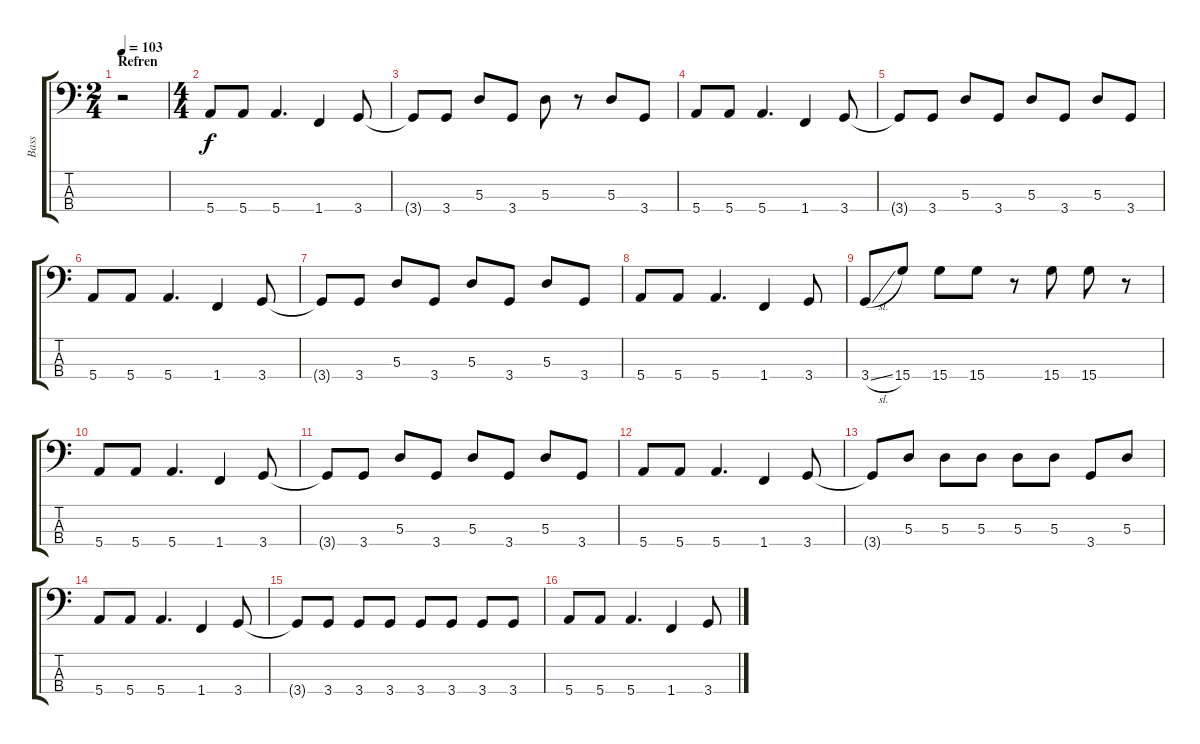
\track ("Bass" "Bass") {instrument electricbasspick}
\staff {score tabs}
\tuning (G2 D2 A1 E1) {hide}
\ts (2 4)
\section ("" "Refren")
\tempo 103
\clef f4
\ks aminor
r.2{dy f} |
\ts (4 4)
5.4.8 5.4.8 5.4.4{d} 1.4.4 3.4.8 |
3.4{t}.8 3.4.8 5.3.8 3.4.8 5.3.8 r.8 5.3.8 3.4.8 |
5.4.8 5.4.8 5.4.4{d} 1.4.4 3.4.8 |
3.4{t}.8 3.4.8 5.3.8 3.4.8 5.3.8 3.4.8 5.3.8 3.4.8 |
5.4.8 5.4.8 5.4.4{d} 1.4.4 3.4.8 |
3.4{t}.8 3.4.8 5.3.8 3.4.8 5.3.8 3.4.8 5.3.8 3.4.8 |
5.4.8 5.4.8 5.4.4{d} 1.4.4 3.4.8 |
3.4{sl}.8 15.4.8 15.4.8 15.4.8 r.8 15.4.8 15.4.8 r.8 |
5.4.8 5.4.8 5.4.4{d} 1.4.4 3.4.8 |
3.4{t}.8 3.4.8 5.3.8 3.4.8 5.3.8 3.4.8 5.3.8 3.4.8 |
5.4.8 5.4.8 5.4.4{d} 1.4.4 3.4.8 |
3.4{t}.8 5.3.8 5.3.8 5.3.8 5.3.8 5.3.8 3.4.8 5.3.8 |
5.4.8 5.4.8 5.4.4{d} 1.4.4 3.4.8 |
3.4{t}.8 3.4.8 3.4.8 3.4.8 3.4.8 3.4.8 3.4.8 3.4.8 |
5.4.8 5.4.8 5.4.4{d} 1.4.4 3.4.8
